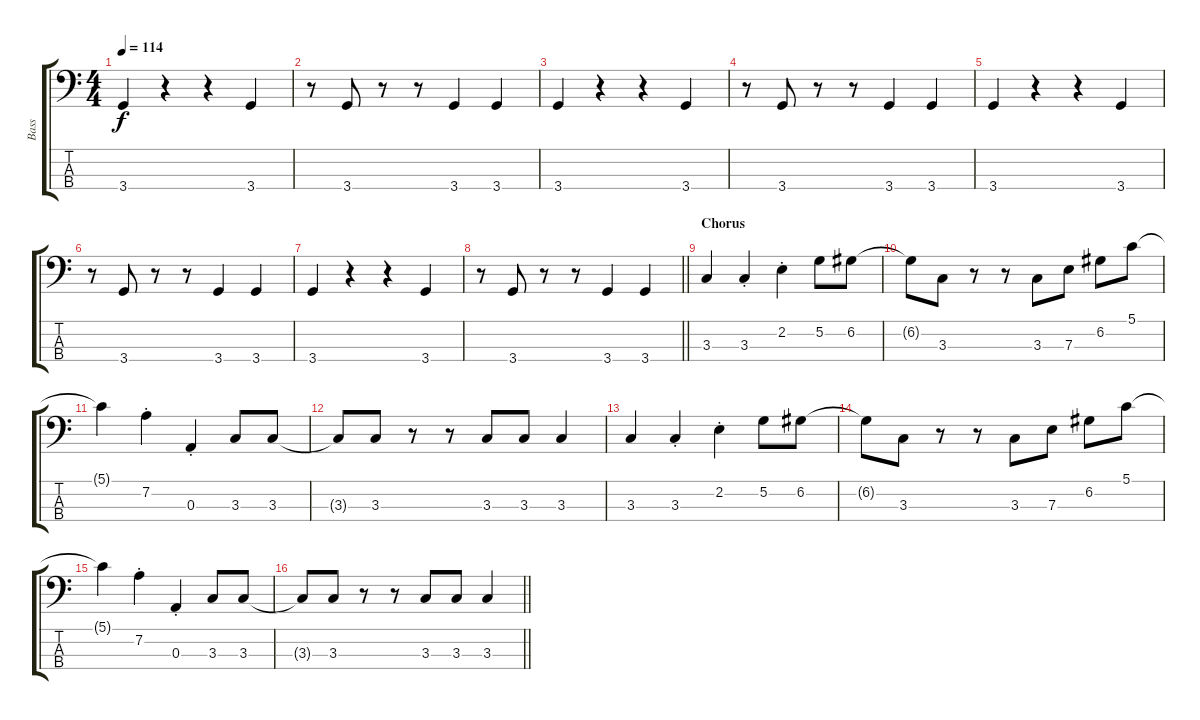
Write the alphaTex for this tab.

\track ("Bass" "Bass") {instrument electricbassfinger}
\staff {score tabs}
\tuning (G2 D2 A1 E1) {hide}
\ts (4 4)
\tempo 114
\clef f4
\ks c
3.4.4{dy f} r.4 r.4 3.4.4 |
r.8 3.4.8 r.8 r.8 3.4.4 3.4.4 |
3.4.4 r.4 r.4 3.4.4 |
r.8 3.4.8 r.8 r.8 3.4.4 3.4.4 |
3.4.4 r.4 r.4 3.4.4 |
r.8 3.4.8 r.8 r.8 3.4.4 3.4.4 |
3.4.4 r.4 r.4 3.4.4 |
\barLineRight lightlight
r.8 3.4.8 r.8 r.8 3.4.4 3.4.4 |
\section ("" "Chorus")
3.3.4 3.3{st}.4 2.2{st}.4 5.2.8 6.2.8 |
6.2{t}.8 3.3.8 r.8 r.8 3.3.8 7.3.8 6.2.8 5.1.8 |
5.1{t}.4 7.2{st}.4 0.3{st}.4 3.3.8 3.3.8 |
3.3{t}.8 3.3.8 r.8 r.8 3.3.8 3.3.8 3.3.4 |
3.3.4 3.3{st}.4 2.2{st}.4 5.2.8 6.2.8 |
6.2{t}.8 3.3.8 r.8 r.8 3.3.8 7.3.8 6.2.8 5.1.8 |
5.1{t}.4 7.2{st}.4 0.3{st}.4 3.3.8 3.3.8 |
\barLineRight lightlight
3.3{t}.8 3.3.8 r.8 r.8 3.3.8 3.3.8 3.3.4
